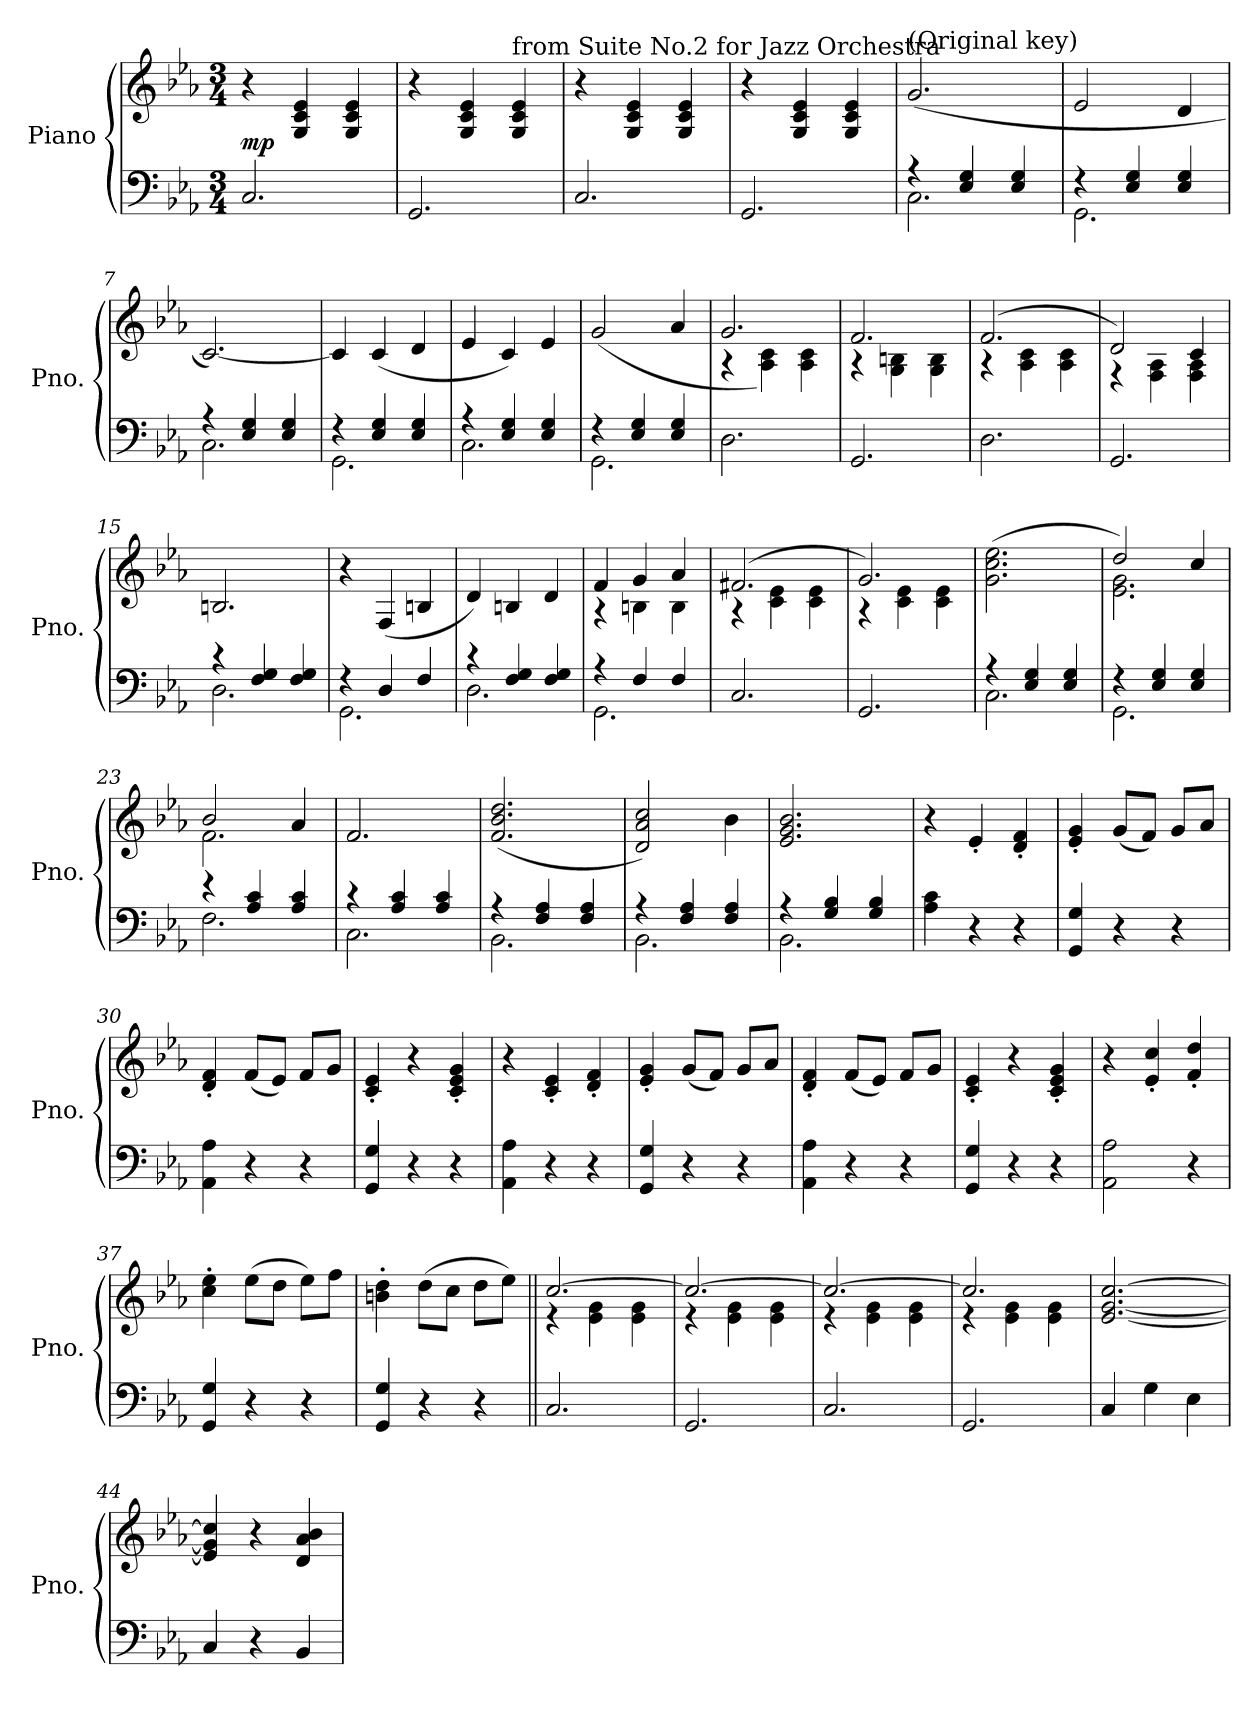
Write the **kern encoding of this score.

**kern	**kern	**dynam
*part1	*part1	*part1
*staff2	*staff1	*staff1/2
*I"Piano	*	*
*I'Pno.	*	*
*clefF4	*clefG2	*
*k[b-e-a-]	*k[b-e-a-]	*
*M3/4	*M3/4	*
*MM170	*MM170	*
=1	=1	=1
!	!	!LO:DY:a=2
2.C/	4r	mp
.	4G/ 4c/ 4e-/	.
.	4G/ 4c/ 4e-/	.
=2	=2	=2
2.GG/	4r	.
.	4G/ 4c/ 4e-/	.
!	!LO:TX:t=from Suite No.2 for Jazz Orchestra	!
.	4G/ 4c/ 4e-/	.
=3	=3	=3
2.C/	4r	.
.	4G/ 4c/ 4e-/	.
.	4G/ 4c/ 4e-/	.
=4	=4	=4
2.GG/	4r	.
.	4G/ 4c/ 4e-/	.
.	4G/ 4c/ 4e-/	.
=5	=5	=5
*^	*	*
!	!	!LO:TX:a:t=(Original key)	!
4r	2.C\	(>2.g/	.
4E-/ 4G/	.	.	.
4E-/ 4G/	.	.	.
=6	=6	=6	=6
4r	2.GG\	2e-/	.
4E-/ 4G/	.	.	.
4E-/ 4G/	.	4d/	.
=7	=7	=7	=7
4r	2.C\	[2.c/)	.
4E-/ 4G/	.	.	.
4E-/ 4G/	.	.	.
=8	=8	=8	=8
4r	2.GG\	4c/]	.
4E-/ 4G/	.	(>4c/	.
4E-/ 4G/	.	4d/	.
=9	=9	=9	=9
4r	2.C\	4e-/	.
4E-/ 4G/	.	4c/)	.
4E-/ 4G/	.	4e-/	.
!!LO:LB:g=z
=10	=10	=10	=10
4r	2.GG\	(>2g/	.
4E-/ 4G/	.	.	.
4E-/ 4G/	.	4a-/	.
*v	*v	*	*
=11	=11	=11
*	*^	*
2.D\	2.g/	4r	.
.	.	4A-\ 4c\)	.
.	.	4A-\ 4c\	.
=12	=12	=12	=12
2.GG/	2.f/	4r	.
.	.	4G\ 4Bn\	.
.	.	4G\ 4B\	.
=13	=13	=13	=13
2.D\	(>2.f/	4r	.
.	.	4A-\ 4c\	.
.	.	4A-\ 4c\	.
=14	=14	=14	=14
2.GG/	2d/)	4r	.
.	.	4F\ 4A-\	.
.	4c/	4F\ 4A-\	.
*	*v	*v	*
=15	=15	=15
*^	*	*
4r	2.D\	2.Bn/	.
4F/ 4G/	.	.	.
4F/ 4G/	.	.	.
=16	=16	=16	=16
4r	2.GG\	4r	.
4D/	.	(<4F/	.
4F/	.	4Bn/	.
=17	=17	=17	=17
4r	2.D\	4d/)	.
4F/ 4G/	.	4Bn/	.
4F/ 4G/	.	4d/	.
=18	=18	=18	=18
*	*	*^	*
4r	2.GG\	4f/	4r	.
4F/	.	4g/	4Bn\	.
4F/	.	4a-/	4B\	.
*v	*v	*	*	*
!!LO:LB:g=z	!!
=19	=19	=19	=19
2.C/	(>2.f#X/	4r	.
.	.	4c\ 4e-\	.
.	.	4c\ 4e-\	.
=20	=20	=20	=20
2.GG/	2.g/)	4r	.
.	.	4c\ 4e-\	.
.	.	4c\ 4e-\	.
*	*v	*v	*
=21	=21	=21
*^	*	*
4r	2.C\	(>2.g\ 2.cc\ 2.ee-\	.
4E-/ 4G/	.	.	.
4E-/ 4G/	.	.	.
=22	=22	=22	=22
*	*	*^	*
4r	2.GG\	2dd/)	2.e-\ 2.g\	.
4E-/ 4G/	.	.	.	.
4E-/ 4G/	.	4cc/	.	.
=23	=23	=23	=23	=23
4r	2.F\	2b-/	2.f\	.
4A-/ 4c/	.	.	.	.
4A-/ 4c/	.	4a-/	.	.
*	*	*v	*v	*
=24	=24	=24	=24
4r	2.C\	2.f/	.
4A-/ 4c/	.	.	.
4A-/ 4c/	.	.	.
=25	=25	=25	=25
4r	2.BB-\	(>2.f/ 2.b-/ 2.dd/	.
4F/ 4A-/	.	.	.
4F/ 4A-/	.	.	.
=26	=26	=26	=26
4r	2.BB-\	2d/ 2a-/ 2cc/)	.
4F/ 4A-/	.	.	.
4F/ 4A-/	.	4b-\	.
=27	=27	=27	=27
4r	2.BB-\	2.e-/ 2.g/ 2.b-/	.
4G/ 4B-/	.	.	.
4G/ 4B-/	.	.	.
*v	*v	*	*
!!LO:LB:g=z
=28	=28	=28
4A-\ 4c\	4r	.
4r	4e-'/	.
4r	4d/' 4f/'	.
=29	=29	=29
4GG/ 4G/	4e-/' 4g/'	.
4r	(>8g/L	.
.	8f/J)	.
4r	8g/L	.
.	8a-/J	.
=30	=30	=30
4AA-\ 4A-\	4d/' 4f/'	.
4r	(>8f/L	.
.	8e-/J)	.
4r	8f/L	.
.	8g/J	.
=31	=31	=31
4GG/ 4G/	4c/' 4e-/'	.
4r	4r	.
4r	4c/' 4e-/' 4g/'	.
=32	=32	=32
4AA-\ 4A-\	4r	.
4r	4c/' 4e-/'	.
4r	4d/' 4f/'	.
=33	=33	=33
4GG/ 4G/	4e-/' 4g/'	.
4r	(>8g/L	.
.	8f/J)	.
4r	8g/L	.
.	8a-/J	.
=34	=34	=34
4AA-\ 4A-\	4d/' 4f/'	.
4r	(>8f/L	.
.	8e-/J)	.
4r	8f/L	.
.	8g/J	.
!!LO:LB:g=z
=35	=35	=35
4GG/ 4G/	4c/' 4e-/'	.
4r	4r	.
4r	4c/' 4e-/' 4g/'	.
=36	=36	=36
2AA-\ 2A-\	4r	.
.	4e-/' 4cc/'	.
4r	4f/' 4dd/'	.
=37	=37	=37
4GG/ 4G/	4cc\' 4ee-\'	.
4r	(>8ee-\L	.
.	8dd\J	.
4r	8ee-\L)	.
.	8ff\J	.
=38	=38	=38
4GG/ 4G/	4bn\' 4dd\'	.
4r	(>8dd\L	.
.	8cc\J	.
4r	8dd\L	.
.	8ee-\J)	.
=39||	=39||	=39||
*	*^	*
2.C/	[2.cc/	4r	.
.	.	4e-\ 4g\	.
.	.	4e-\ 4g\	.
=40	=40	=40	=40
2.GG/	2.cc/_	4r	.
.	.	4e-\ 4g\	.
.	.	4e-\ 4g\	.
=41	=41	=41	=41
2.C/	2.cc/_	4r	.
.	.	4e-\ 4g\	.
.	.	4e-\ 4g\	.
=42	=42	=42	=42
2.GG/	2.cc/]	4r	.
.	.	4e-\ 4g\	.
.	.	4e-\ 4g\	.
*	*v	*v	*
!!LO:PB:g=z
=43	=43	=43
4C/	[2.e-/ [2.g/ [2.cc/	.
4G\	.	.
4E-\	.	.
=44	=44	=44
4C/	4e-/] 4g/] 4cc/]	.
4r	4r	.
4BB-/	4d/ 4a-/ 4b-/	.
=	=	=
*-	*-	*-
